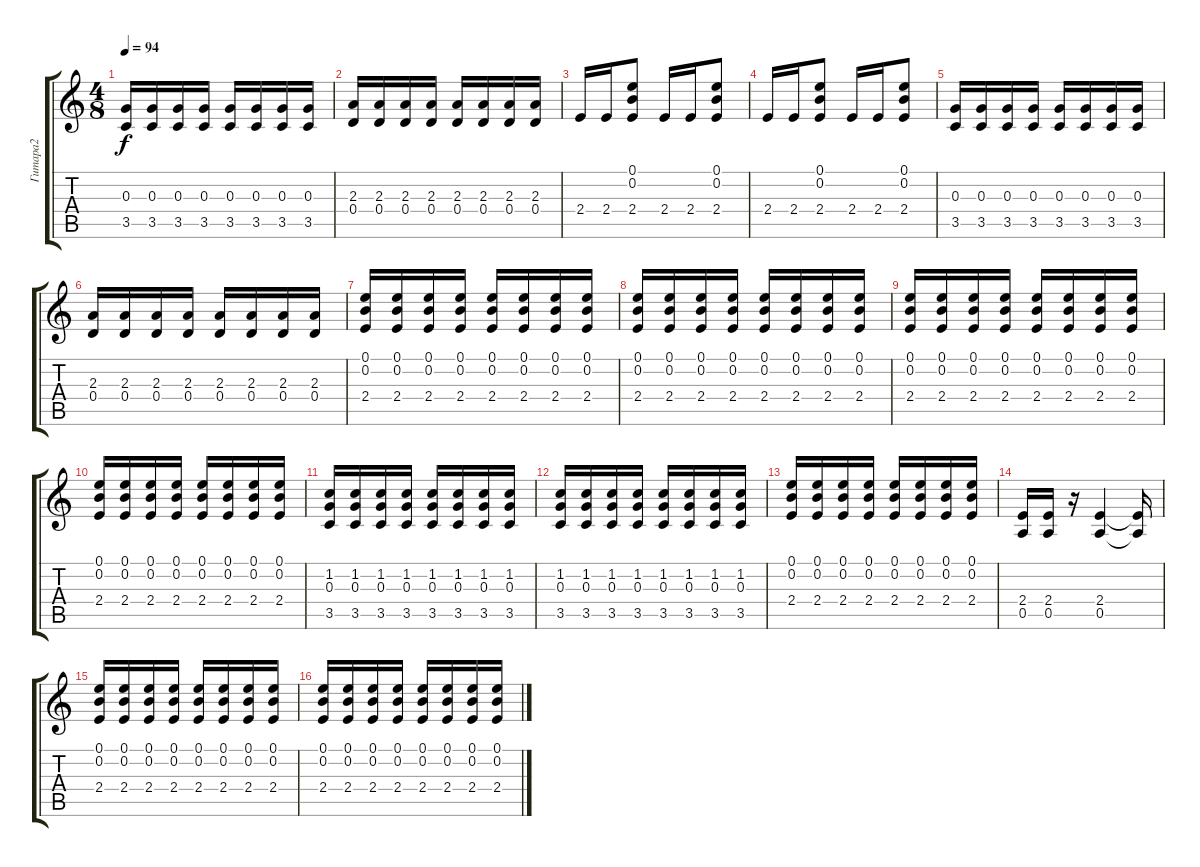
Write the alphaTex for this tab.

\track ("Гитара2" "Гитара2") {instrument distortionguitar}
\staff {score tabs}
\tuning (E4 B3 G3 D3 A2 E2) {hide}
\ts (4 8)
\tempo 94
\clef g2
\ks c
(0.3 3.5).16{dy f} (0.3 3.5).16 (0.3 3.5).16 (0.3 3.5).16 (0.3 3.5).16 (0.3 3.5).16 (0.3 3.5).16 (0.3 3.5).16 |
(2.3 0.4).16 (2.3 0.4).16 (2.3 0.4).16 (2.3 0.4).16 (2.3 0.4).16 (2.3 0.4).16 (2.3 0.4).16 (2.3 0.4).16 |
2.4.16 2.4.16 (0.1 0.2 2.4).8 2.4.16 2.4.16 (0.1 0.2 2.4).8 |
2.4.16 2.4.16 (0.1 0.2 2.4).8 2.4.16 2.4.16 (0.1 0.2 2.4).8 |
(0.3 3.5).16 (0.3 3.5).16 (0.3 3.5).16 (0.3 3.5).16 (0.3 3.5).16 (0.3 3.5).16 (0.3 3.5).16 (0.3 3.5).16 |
(2.3 0.4).16 (2.3 0.4).16 (2.3 0.4).16 (2.3 0.4).16 (2.3 0.4).16 (2.3 0.4).16 (2.3 0.4).16 (2.3 0.4).16 |
(0.1 0.2 2.4).16 (0.1 0.2 2.4).16 (0.1 0.2 2.4).16 (0.1 0.2 2.4).16 (0.1 0.2 2.4).16 (0.1 0.2 2.4).16 (0.1 0.2 2.4).16 (0.1 0.2 2.4).16 |
(0.1 0.2 2.4).16 (0.1 0.2 2.4).16 (0.1 0.2 2.4).16 (0.1 0.2 2.4).16 (0.1 0.2 2.4).16 (0.1 0.2 2.4).16 (0.1 0.2 2.4).16 (0.1 0.2 2.4).16 |
(0.1 0.2 2.4).16 (0.1 0.2 2.4).16 (0.1 0.2 2.4).16 (0.1 0.2 2.4).16 (0.1 0.2 2.4).16 (0.1 0.2 2.4).16 (0.1 0.2 2.4).16 (0.1 0.2 2.4).16 |
(0.1 0.2 2.4).16 (0.1 0.2 2.4).16 (0.1 0.2 2.4).16 (0.1 0.2 2.4).16 (0.1 0.2 2.4).16 (0.1 0.2 2.4).16 (0.1 0.2 2.4).16 (0.1 0.2 2.4).16 |
(1.2 0.3 3.5).16 (1.2 0.3 3.5).16 (1.2 0.3 3.5).16 (1.2 0.3 3.5).16 (1.2 0.3 3.5).16 (1.2 0.3 3.5).16 (1.2 0.3 3.5).16 (1.2 0.3 3.5).16 |
(1.2 0.3 3.5).16 (1.2 0.3 3.5).16 (1.2 0.3 3.5).16 (1.2 0.3 3.5).16 (1.2 0.3 3.5).16 (1.2 0.3 3.5).16 (1.2 0.3 3.5).16 (1.2 0.3 3.5).16 |
(0.1 0.2 2.4).16 (0.1 0.2 2.4).16 (0.1 0.2 2.4).16 (0.1 0.2 2.4).16 (0.1 0.2 2.4).16 (0.1 0.2 2.4).16 (0.1 0.2 2.4).16 (0.1 0.2 2.4).16 |
(2.4 0.5).16 (2.4 0.5).16 r.16 (2.4 0.5).4 (2.4{t} 0.5{t}).16 |
(0.1 0.2 2.4).16 (0.1 0.2 2.4).16 (0.1 0.2 2.4).16 (0.1 0.2 2.4).16 (0.1 0.2 2.4).16 (0.1 0.2 2.4).16 (0.1 0.2 2.4).16 (0.1 0.2 2.4).16 |
(0.1 0.2 2.4).16 (0.1 0.2 2.4).16 (0.1 0.2 2.4).16 (0.1 0.2 2.4).16 (0.1 0.2 2.4).16 (0.1 0.2 2.4).16 (0.1 0.2 2.4).16 (0.1 0.2 2.4).16
